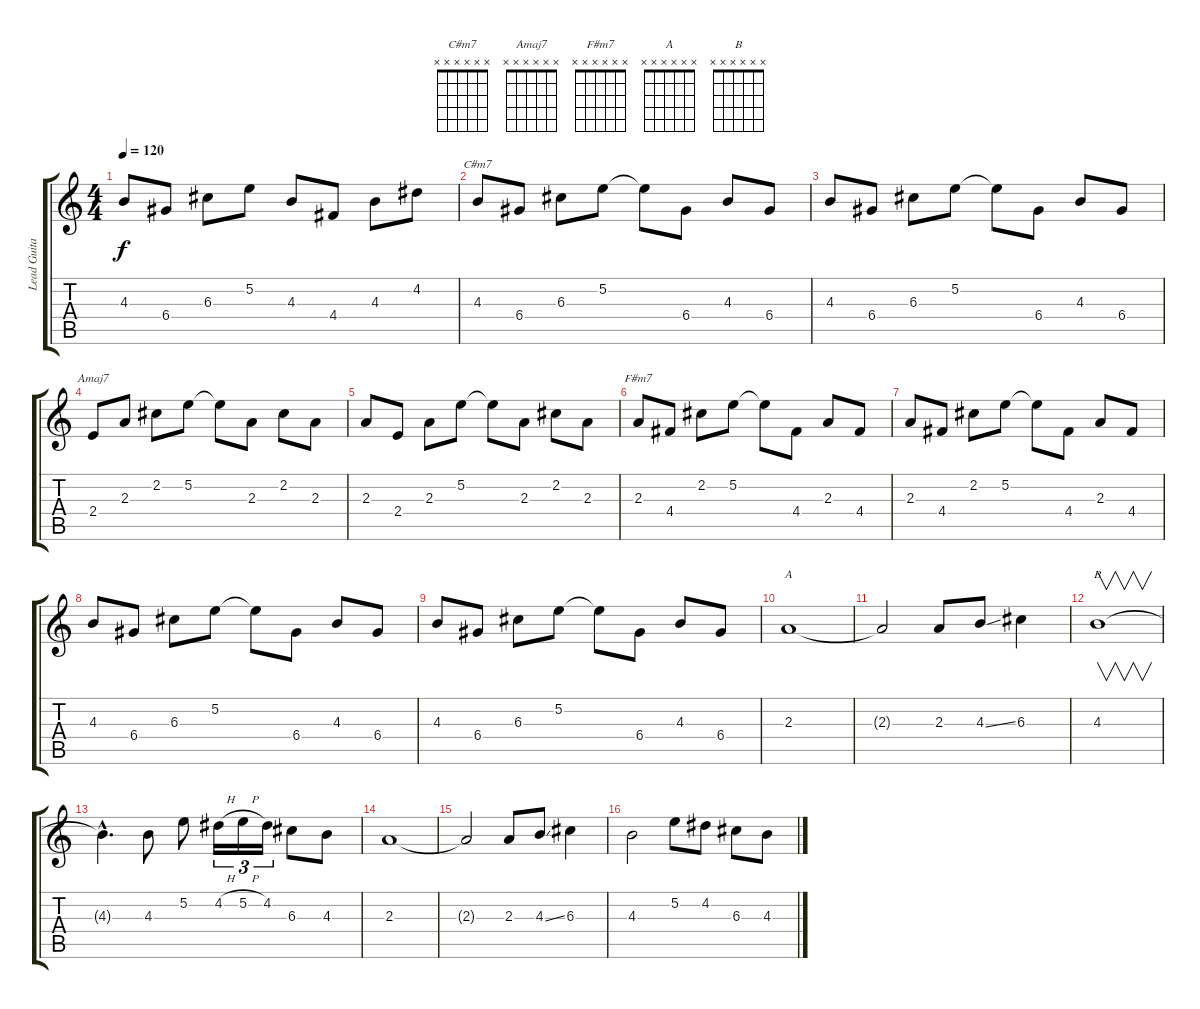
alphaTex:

\track ("Lead Guitar" "Lead Guita") {instrument distortionguitar}
\staff {score tabs}
\tuning (E4 B3 G3 D3 A2 E2) {hide}
\chord ("C#m7" x x x x x x) {firstfret 0}
\chord ("Amaj7" x x x x x x) {firstfret 0}
\chord ("F#m7" x x x x x x) {firstfret 0}
\chord ("A" x x x x x x) {firstfret 0}
\chord ("B" x x x x x x) {firstfret 0}
\ts (4 4)
\tempo 120
\clef g2
\ks c
4.3.8{dy f} 6.4.8 6.3.8 5.2.8 4.3.8 4.4.8 4.3.8 4.2.8 |
4.3.8{ch "C#m7"} 6.4.8 6.3.8 5.2.8 5.2{t}.8 6.4.8 4.3.8 6.4.8 |
4.3.8 6.4.8 6.3.8 5.2.8 5.2{t}.8 6.4.8 4.3.8 6.4.8 |
2.4.8{ch "Amaj7"} 2.3.8 2.2.8 5.2.8 5.2{t}.8 2.3.8 2.2.8 2.3.8 |
2.3.8 2.4.8 2.3.8 5.2.8 5.2{t}.8 2.3.8 2.2.8 2.3.8 |
2.3.8{ch "F#m7"} 4.4.8 2.2.8 5.2.8 5.2{t}.8 4.4.8 2.3.8 4.4.8 |
2.3.8 4.4.8 2.2.8 5.2.8 5.2{t}.8 4.4.8 2.3.8 4.4.8 |
4.3.8 6.4.8 6.3.8 5.2.8 5.2{t}.8 6.4.8 4.3.8 6.4.8 |
4.3.8 6.4.8 6.3.8 5.2.8 5.2{t}.8 6.4.8 4.3.8 6.4.8 |
2.3.1{ch "A" instrument distortionguitar} |
2.3{t}.2 2.3.8 4.3{ss}.8 6.3.4 |
4.3.1{v ch "B"} |
4.3{hac t}.4{d} 4.3.8 5.2.8 4.2{h}.16{tu (3 2)} 5.2{h}.16{tu (3 2)} 4.2.16{tu (3 2)} 6.3.8 4.3.8 |
2.3.1 |
2.3{t}.2 2.3.8 4.3{ss}.8 6.3.4 |
4.3.2 5.2.8 4.2.8 6.3.8 4.3.8
